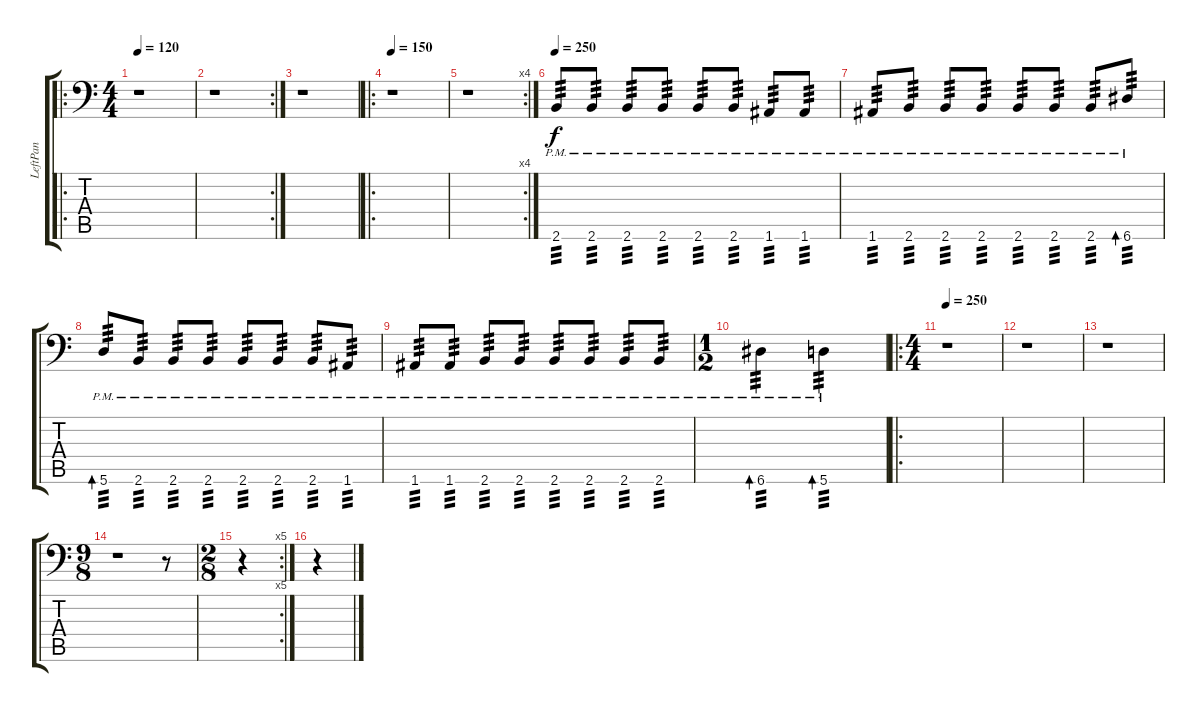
\track ("LeftPan" "LeftPan") {instrument distortionguitar}
\staff {score tabs}
\tuning (B3 Ab3 D3 A2 E2 A1) {hide}
\ro
\ts (4 4)
\tempo 120
\clef f4
\ks c
r.1{dy f instrument distortionguitar} |
\rc 2
r.1 |
r.1 |
\ro
\tempo 150
r.1 |
\rc 4
r.1 |
\tempo 250
2.6{pm}.8{tp 3} 2.6{pm}.8{tp 3} 2.6{pm}.8{tp 3} 2.6{pm}.8{tp 3} 2.6{pm}.8{tp 3} 2.6{pm}.8{tp 3} 1.6{pm}.8{tp 3} 1.6{pm}.8{tp 3} |
1.6{pm}.8{tp 3} 2.6{pm}.8{tp 3} 2.6{pm}.8{tp 3} 2.6{pm}.8{tp 3} 2.6{pm}.8{tp 3} 2.6{pm}.8{tp 3} 2.6{pm}.8{tp 3} 6.6{pm}.8{bd 30 tp 3} |
5.6{pm}.8{bd 30 tp 3} 2.6{pm}.8{tp 3} 2.6{pm}.8{tp 3} 2.6{pm}.8{tp 3} 2.6{pm}.8{tp 3} 2.6{pm}.8{tp 3} 2.6{pm}.8{tp 3} 1.6{pm}.8{tp 3} |
1.6{pm}.8{tp 3} 1.6{pm}.8{tp 3} 2.6{pm}.8{tp 3} 2.6{pm}.8{tp 3} 2.6{pm}.8{tp 3} 2.6{pm}.8{tp 3} 2.6{pm}.8{tp 3} 2.6{pm}.8{tp 3} |
\ts (1 2)
6.6{pm}.4{bd 30 tp 3} 5.6{pm}.4{bd 30 tp 3} |
\ro
\ts (4 4)
\tempo 250
r.1 |
r.1 |
r.1 |
\ts (9 8)
r.1 r.8 |
\rc 5
\ts (2 8)
r.4 |
r.4
